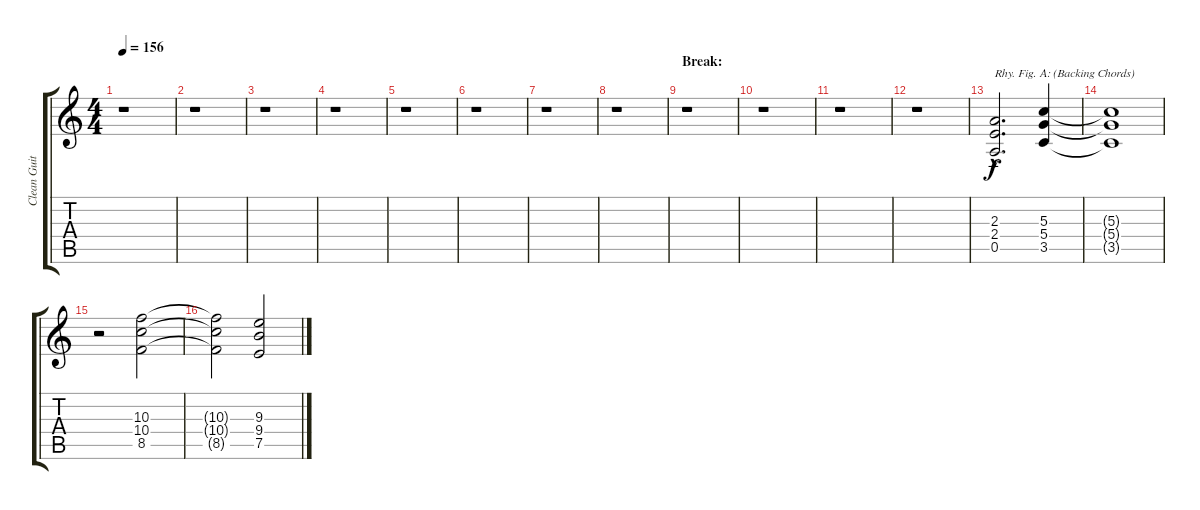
\track ("Clean Guitar" "Clean Guit") {instrument electricguitarclean}
\staff {score tabs}
\tuning (E4 B3 G3 D3 A2 E2) {hide}
\ts (4 4)
\tempo 156
\clef g2
\ks c
r.1{dy f} |
r.1 |
r.1 |
r.1 |
r.1 |
r.1 |
r.1 |
r.1 |
\section ("" "Break:")
r.1 |
r.1 |
r.1 |
r.1 |
(2.3{hac} 2.4{hac} 0.5{hac}).2{d txt "Rhy. Fig. A: (Backing Chords)"} (5.3 5.4 3.5).4 |
(5.3{t} 5.4{t} 3.5{t}).1 |
r.2 (10.3 10.4 8.5).2 |
(10.3{t} 10.4{t} 8.5{t}).2 (9.3 9.4 7.5).2
